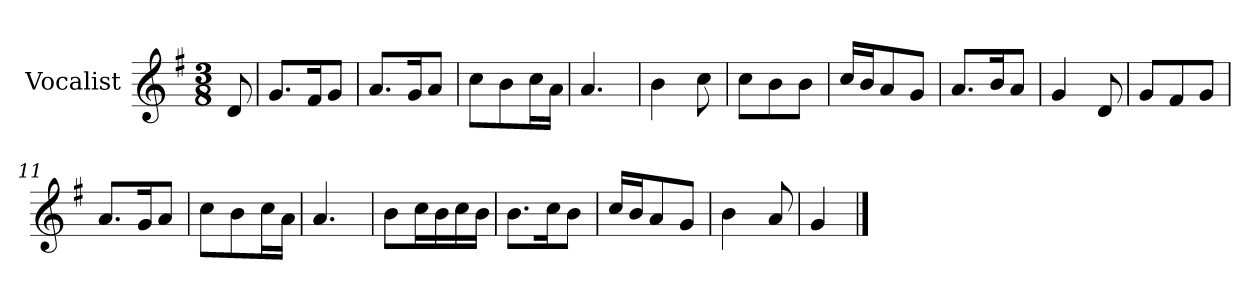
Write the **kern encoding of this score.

**kern
*part1
*staff1
*I"Vocalist
*k[f#]
*G:
*M3/8
=
8d
=1
8.gL
16f#K
8gJ
=2
8.aL
16gK
8aJ
=3
8ccL
8b
16ccL
16aJJ
=4
4.a
=5
4b
8cc
=6
8ccL
8b
8bJ
=7
16ccLL
16bJ
8a
8gJ
=8
8.aL
16bK
8aJ
=9
4g
8d
=10
8gL
8f#
8gJ
=11
8.aL
16gK
8aJ
=12
8ccL
8b
16ccL
16aJJ
=13
4.a
=14
8bL
16ccL
16b
16cc
16bJJ
=15
8.bL
16ccK
8bJ
=16
16ccLL
16bJ
8a
8gJ
=17
4b
8a
=18
4g
==
*-
